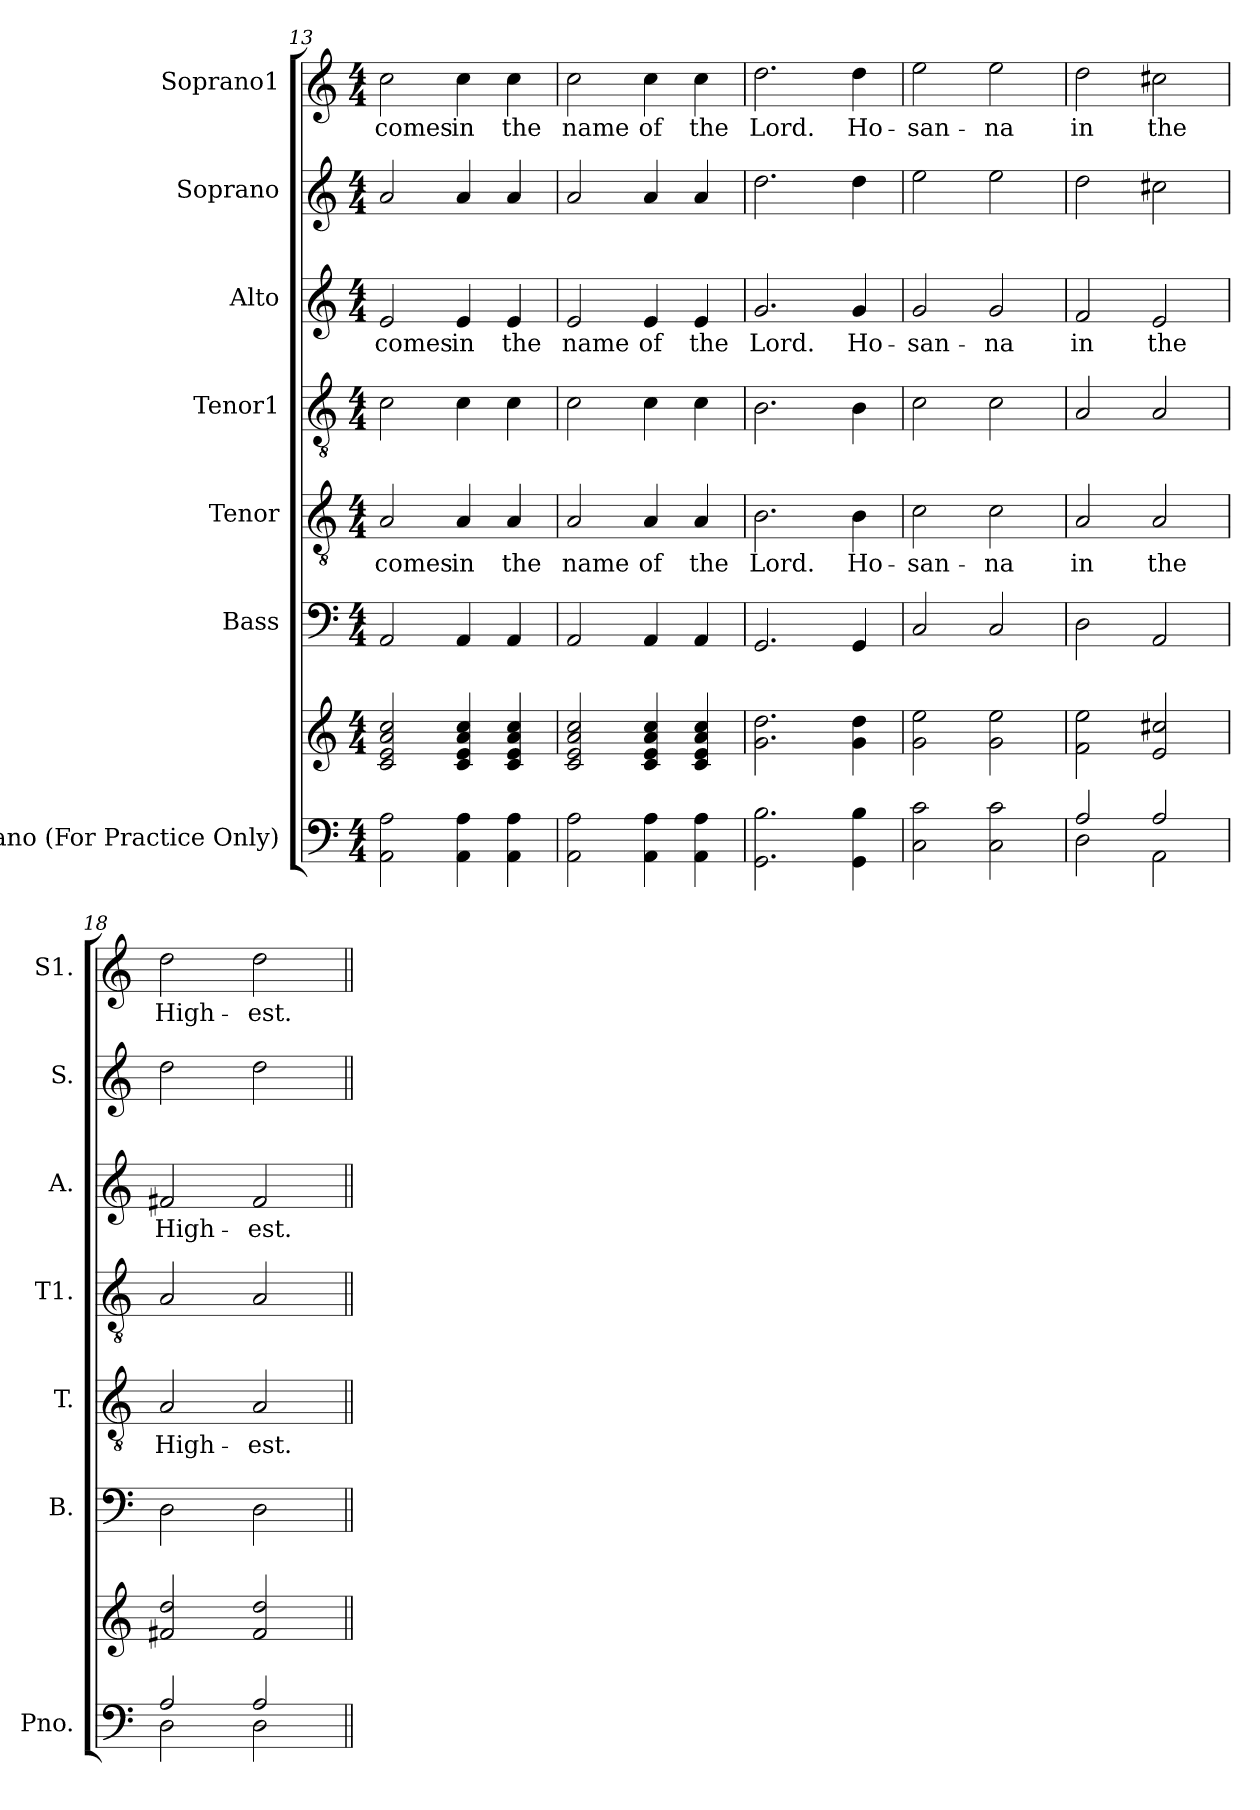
**kern	**kern	**kern	**kern	**text	**kern	**kern	**text	**kern	**kern	**text
*part7	*part7	*part6	*part5	*part5	*part4	*part3	*part3	*part2	*part1	*part1
*staff8	*staff7	*staff6	*staff5	*staff5	*staff4	*staff3	*staff3	*staff2	*staff1	*staff1
*I"Piano (For Practice Only)	*	*I"Bass	*I"Tenor	*	*I"Tenor1	*I"Alto	*	*I"Soprano	*I"Soprano1	*
*I'Pno.	*	*I'B.	*I'T.	*	*I'T1.	*I'A.	*	*I'S.	*I'S1.	*
*clefF4	*clefG2	*clefF4	*clefGv2	*	*clefGv2	*clefG2	*	*clefG2	*clefG2	*
*k[]	*k[]	*k[]	*k[]	*	*k[]	*k[]	*	*k[]	*k[]	*
*M4/4	*M4/4	*M4/4	*M4/4	*	*M4/4	*M4/4	*	*M4/4	*M4/4	*
=13	=13	=13	=13	=13	=13	=13	=13	=13	=13	=13
!	!	!	!	!LO:LY:b	!	!	!LO:LY:b	!	!	!LO:LY:b
2AA\ 2A\	2c/ 2e/ 2a/ 2cc/	2AA/	2A/	comes	2c\	2e/	comes	2a/	2cc\	comes
!	!	!	!	!LO:LY:b	!	!	!LO:LY:b	!	!	!LO:LY:b
4AA\ 4A\	4c/ 4e/ 4a/ 4cc/	4AA/	4A/	in	4c\	4e/	in	4a/	4cc\	in
!	!	!	!	!LO:LY:b	!	!	!LO:LY:b	!	!	!LO:LY:b
4AA\ 4A\	4c/ 4e/ 4a/ 4cc/	4AA/	4A/	-the	4c\	4e/	-the	4a/	4cc\	-the
=14	=14	=14	=14	=14	=14	=14	=14	=14	=14	=14
!	!	!	!	!LO:LY:b	!	!	!LO:LY:b	!	!	!LO:LY:b
2AA\ 2A\	2c/ 2e/ 2a/ 2cc/	2AA/	2A/	name	2c\	2e/	name	2a/	2cc\	name
!	!	!	!	!LO:LY:b	!	!	!LO:LY:b	!	!	!LO:LY:b
4AA\ 4A\	4c/ 4e/ 4a/ 4cc/	4AA/	4A/	of	4c\	4e/	of	4a/	4cc\	of
!	!	!	!	!LO:LY:b	!	!	!LO:LY:b	!	!	!LO:LY:b
4AA\ 4A\	4c/ 4e/ 4a/ 4cc/	4AA/	4A/	the	4c\	4e/	the	4a/	4cc\	the
!!LO:LB:g=z
=15	=15	=15	=15	=15	=15	=15	=15	=15	=15	=15
!	!	!	!	!LO:LY:b	!	!	!LO:LY:b	!	!	!LO:LY:b
2.GG\ 2.B\	2.g\ 2.dd\	2.GG/	2.B\	Lord.	2.B\	2.g/	Lord.	2.dd\	2.dd\	Lord.
!	!	!	!	!LO:LY:b	!	!	!LO:LY:b	!	!	!LO:LY:b
4GG\ 4B\	4g\ 4dd\	4GG/	4B\	Ho-	4B\	4g/	Ho-	4dd\	4dd\	Ho-
=16	=16	=16	=16	=16	=16	=16	=16	=16	=16	=16
!	!	!	!	!LO:LY:b	!	!	!LO:LY:b	!	!	!LO:LY:b
2C\ 2c\	2g\ 2ee\	2C/	2c\	-san-	2c\	2g/	-san-	2ee\	2ee\	-san-
!	!	!	!	!LO:LY:b	!	!	!LO:LY:b	!	!	!LO:LY:b
2C\ 2c\	2g\ 2ee\	2C/	2c\	-na	2c\	2g/	-na	2ee\	2ee\	-na
=17	=17	=17	=17	=17	=17	=17	=17	=17	=17	=17
*^	*	*	*	*	*	*	*	*	*	*
!	!	!	!	!	!LO:LY:b	!	!	!LO:LY:b	!	!	!LO:LY:b
2A/	2D\	2f\ 2ee\	2D\	2A/	in	2A/	2f/	in	2dd\	2dd\	in
!	!	!	!	!	!LO:LY:b	!	!	!LO:LY:b	!	!	!LO:LY:b
2A/	2AA\	2e/ 2cc#X/	2AA/	2A/	the	2A/	2e/	the	2cc#X\	2cc#X\	the
=18	=18	=18	=18	=18	=18	=18	=18	=18	=18	=18	=18
!	!	!	!	!	!LO:LY:b	!	!	!LO:LY:b	!	!	!LO:LY:b
2A/	2D\	2f#X/ 2dd/	2D\	2A/	High-	2A/	2f#X/	High-	2dd\	2dd\	High-
!	!	!	!	!	!LO:LY:b	!	!	!LO:LY:b	!	!	!LO:LY:b
2A/	2D\	2f#/ 2dd/	2D\	2A/	-est.	2A/	2f#/	-est.	2dd\	2dd\	-est.
*v	*v	*	*	*	*	*	*	*	*	*	*
=||	=||	=||	=||	=||	=||	=||	=||	=||	=||	=||
*-	*-	*-	*-	*-	*-	*-	*-	*-	*-	*-
